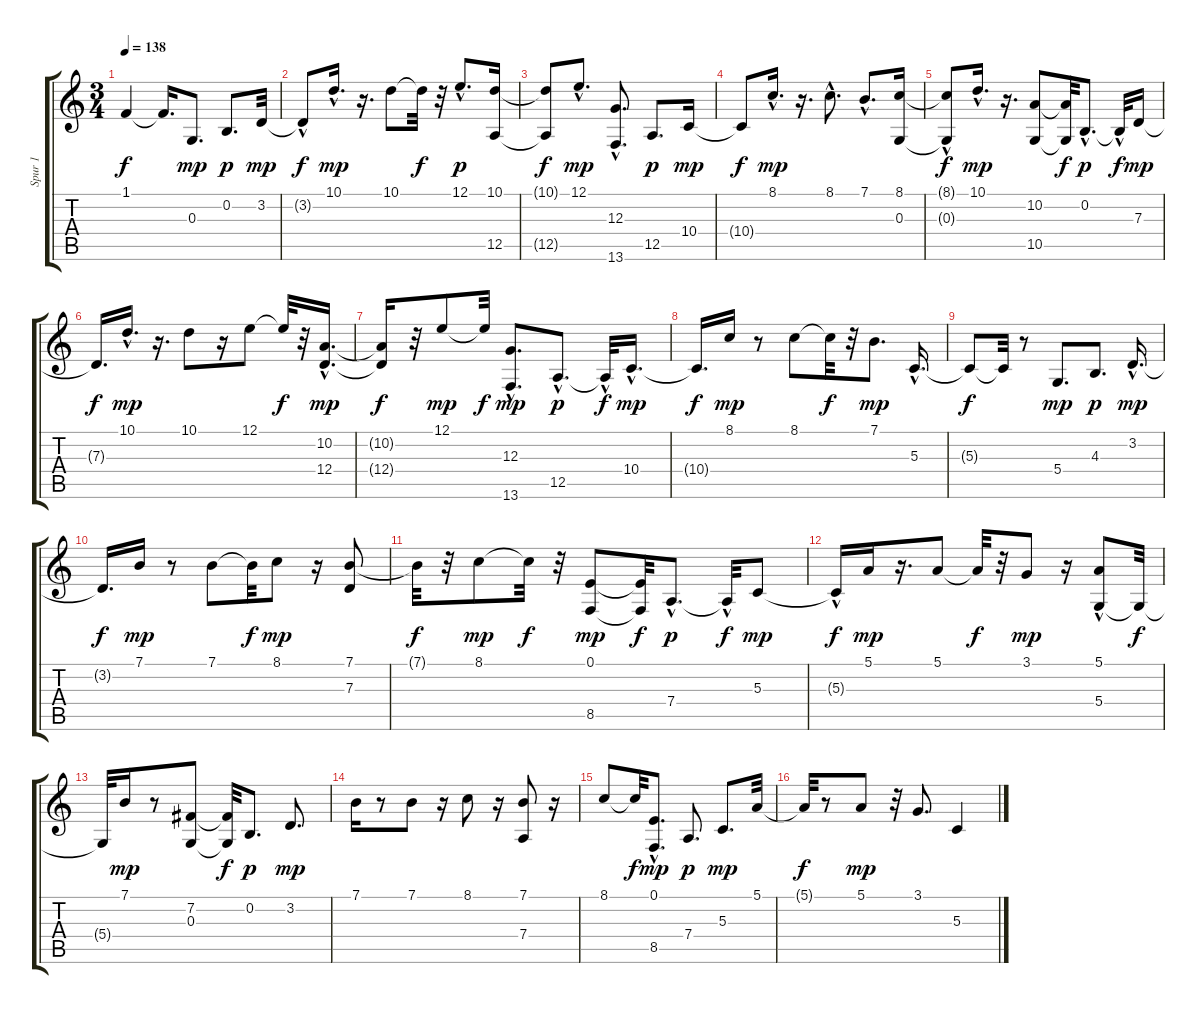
\track ("Spur 1" "Spur 1") {instrument acousticgrandpiano}
\staff {score tabs}
\tuning (E4 B3 G3 D3 A2 E2) {hide}
\ts (3 4)
\tempo 138
\clef g2
\ks c
1.1{t}.4{dy f} 1.1{t}.16{d} 0.3.8{d dy mp} 0.2.8{d dy p} 3.2.32{dy mp} |
3.2{hac t}.8{dy f} 10.1{hac}.16{d dy mp} r.16{d} 10.1.8 10.1{t}.32{dy f} r.32 12.1{hac}.8{d dy p} (10.1 12.5).16 |
(10.1{t} 12.5{t}).8{dy f} 12.1{hac}.8{d dy mp} (12.3{hac} 13.6).8{d} 12.5.8{d dy p} 10.4.16{dy mp} |
10.4{t}.8{dy f} 8.1{hac}.16{d dy mp} r.16{d} 8.1{hac}.8{d} 7.1{hac}.8{d} (8.1 0.3).16 |
(8.1{hac t} 0.3{t}).8{dy f} 10.1{hac}.16{d dy mp} r.16{d} (10.2 10.5).8 (10.2{t} 10.5{t}).32{dy f} 0.2{hac}.8{d dy p} 0.2{hac t}.32{dy f} 7.3.16{dy mp} |
7.3{t}.16{d dy f} 10.1{hac}.16{d dy mp} r.16{d} 10.1.8 r.16 12.1.8 12.1{t}.32{dy f} r.32 (10.2{hac} 12.4{hac}).16{d dy mp} |
(10.2{t} 12.4{t}).16{dy f} r.32 12.1.8{dy mp} 12.1{t}.32{dy f} (12.3{hac} 13.6).8{d dy mp} 12.5{hac}.8{d dy p} 12.5{hac t}.32{dy f} 10.4{hac}.16{d dy mp} |
10.4{t}.16{d dy f} 8.1.16{dy mp} r.8 8.1.8 8.1{t}.32{dy f} r.32 7.1.8{d dy mp} 5.3{hac}.16{d} |
5.3{t}.8{dy f} 5.3{t}.32 r.8 5.4.8{d dy mp} 4.3.8{d dy p} 3.2{hac}.16{d dy mp} |
3.2{t}.16{d dy f} 7.1.16{dy mp} r.8 7.1.8 7.1{t}.32{dy f} 8.1.8{dy mp} r.16 (7.1 7.3).8 |
7.1{t}.32{dy f} r.32 8.1.8{dy mp} 8.1{t}.32{dy f} r.32 (0.1 8.5).8{dy mp} (0.1{t} 8.5{t}).32{dy f} 7.4{hac}.8{d dy p} 7.4{hac t}.32{dy f} 5.3.8{dy mp} |
5.3{hac t}.16{dy f} 5.1.16{dy mp} r.16{d} 5.1.8 5.1{t}.32{dy f} r.32 3.1.8{dy mp} r.16 (5.1{hac} 5.4).8 5.4{t}.32{dy f} |
5.4{t}.32 7.1.16{dy mp} r.8 (7.2 0.3).8 (7.2{t} 0.3{t}).32{dy f} 0.2.8{d dy p} 3.2.8{d dy mp} |
7.1.16 r.8 7.1.8 r.16 8.1.8 r.16 (7.1 7.4).8 r.16 |
8.1.8 8.1{t}.32{dy f} (0.1{hac} 8.5).8{d dy mp} 7.4.8{d dy p} 5.3.8{d dy mp} 5.1.32 |
5.1{t}.32{dy f} r.8 5.1.8{dy mp} r.32 3.1.8{d} 5.3.4
